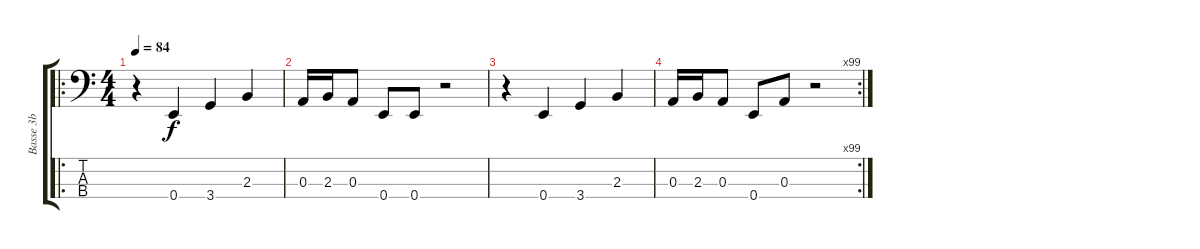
\track ("Basse 3b" "Basse 3b") {instrument electricbassfinger}
\staff {score tabs}
\tuning (G2 D2 A1 E1) {hide}
\ro
\ts (4 4)
\tempo 84
\clef f4
\ks c
r.4{dy f instrument electricbassfinger} 0.4.4 3.4.4 2.3.4 |
0.3.16 2.3.16 0.3.8 0.4.8 0.4.8 r.2 |
r.4 0.4.4 3.4.4 2.3.4 |
\rc 99
0.3.16 2.3.16 0.3.8 0.4.8 0.3.8 r.2
